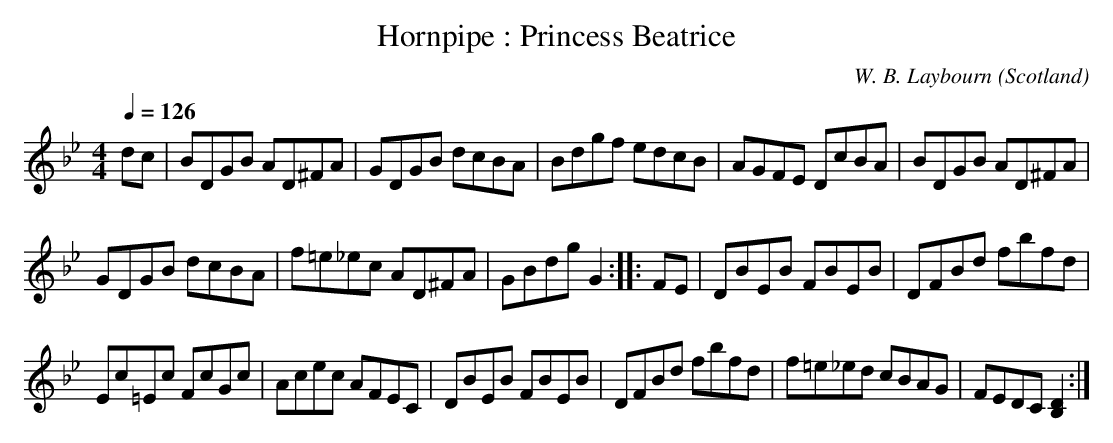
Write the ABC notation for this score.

X:1
T:Hornpipe : Princess Beatrice
C:W. B. Laybourn
O:Scotland
M:4/4
Q:1/4=126
K:Gm
dc| BDGB AD^FA| GDGB dcBA| Bdgf edcB| AGFE DcBA| BDGB AD^FA|
GDGB dcBA| f=e_ec AD^FA| GBdg G2 :: FE | DBEB FBEB| DFBd fbfd|
Ec=Ec FcGc| Acec AFEC| DBEB FBEB| DFBd fbfd| f=e_ed cBAG| FEDC[B,2D2] :|
